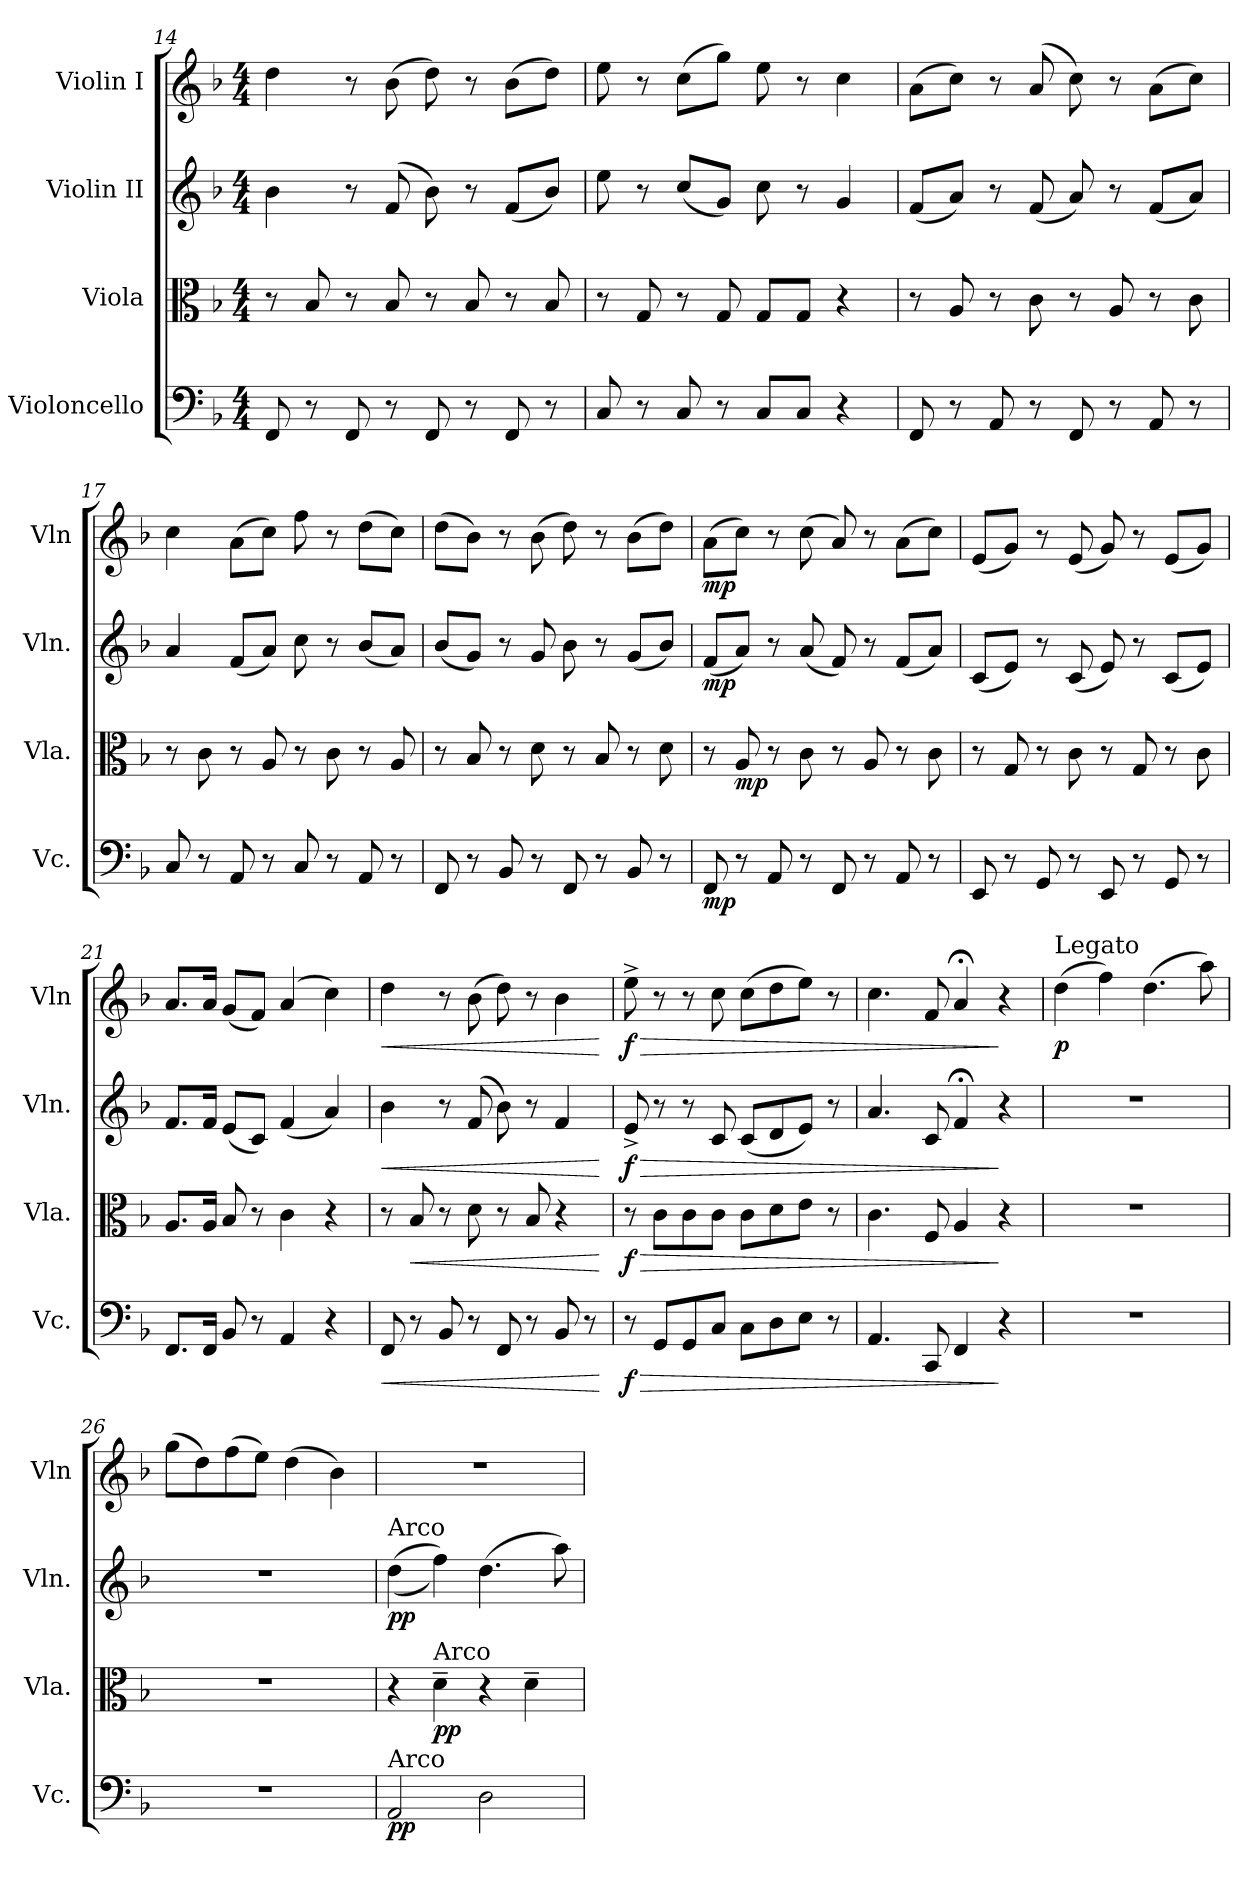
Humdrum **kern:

**kern	**dynam	**kern	**dynam	**kern	**dynam	**kern	**dynam
*part4	*part4	*part3	*part3	*part2	*part2	*part1	*part1
*staff4	*staff4	*staff3	*staff3	*staff2	*staff2	*staff1	*staff1
*I"Violoncello	*	*I"Viola	*	*I"Violin II	*	*I"Violin I	*
*I'Vc.	*	*I'Vla.	*	*I'Vln.	*	*I'Vln	*
*clefF4	*	*clefC3	*	*clefG2	*	*clefG2	*
*k[b-]	*	*k[b-]	*	*k[b-]	*	*k[b-]	*
*M4/4	*	*M4/4	*	*M4/4	*	*M4/4	*
=14	=14	=14	=14	=14	=14	=14	=14
8FF/	.	8r	.	4b-\	.	4dd\	.
8r	.	8B-/	.	.	.	.	.
8FF/	.	8r	.	8r	.	8r	.
8r	.	8B-/	.	(8f/	.	(8b-\	.
8FF/	.	8r	.	8b-\)	.	8dd\)	.
8r	.	8B-/	.	8r	.	8r	.
8FF/	.	8r	.	(8f/L	.	(8b-\L	.
8r	.	8B-/	.	8b-/J)	.	8dd\J)	.
!!LO:LB:g=z
=15	=15	=15	=15	=15	=15	=15	=15
8C/	.	8r	.	8ee\	.	8ee\	.
8r	.	8G/	.	8r	.	8r	.
8C/	.	8r	.	(8cc/L	.	(8cc\L	.
8r	.	8G/	.	8g/J)	.	8gg\J)	.
8C/L	.	8G/L	.	8cc\	.	8ee\	.
8C/J	.	8G/J	.	8r	.	8r	.
4r	.	4r	.	4g/	.	4cc\	.
=16	=16	=16	=16	=16	=16	=16	=16
8FF/	.	8r	.	(8f/L	.	(8a\L	.
8r	.	8A/	.	8a/J)	.	8cc\J)	.
8AA/	.	8r	.	8r	.	8r	.
8r	.	8c\	.	(8f/	.	(8a/	.
8FF/	.	8r	.	8a/)	.	8cc\)	.
8r	.	8A/	.	8r	.	8r	.
8AA/	.	8r	.	(8f/L	.	(8a\L	.
8r	.	8c\	.	8a/J)	.	8cc\J)	.
=17	=17	=17	=17	=17	=17	=17	=17
8C/	.	8r	.	4a/	.	4cc\	.
8r	.	8c\	.	.	.	.	.
8AA/	.	8r	.	(8f/L	.	(8a\L	.
8r	.	8A/	.	8a/J)	.	8cc\J)	.
8C/	.	8r	.	8cc\	.	8ff\	.
8r	.	8c\	.	8r	.	8r	.
8AA/	.	8r	.	(8b-/L	.	(8dd\L	.
8r	.	8A/	.	8a/J)	.	8cc\J)	.
=18	=18	=18	=18	=18	=18	=18	=18
8FF/	.	8r	.	(8b-/L	.	(8dd\L	.
8r	.	8B-/	.	8g/J)	.	8b-\J)	.
8BB-/	.	8r	.	8r	.	8r	.
8r	.	8d\	.	8g/	.	(8b-\	.
8FF/	.	8r	.	8b-\	.	8dd\)	.
8r	.	8B-/	.	8r	.	8r	.
8BB-/	.	8r	.	(8g/L	.	(8b-\L	.
8r	.	8d\	.	8b-/J)	.	8dd\J)	.
!!LO:LB:g=z
=19	=19	=19	=19	=19	=19	=19	=19
!	!LO:DY:b	!	!	!	!LO:DY:b	!	!LO:DY:b
8FF/	mp	8r	.	(8f/L	mp	(8a\L	mp
!	!	!	!LO:DY:b	!	!	!	!
8r	.	8A/	mp	8a/J)	.	8cc\J)	.
8AA/	.	8r	.	8r	.	8r	.
8r	.	8c\	.	(8a/	.	(8cc\	.
8FF/	.	8r	.	8f/)	.	8a/)	.
8r	.	8A/	.	8r	.	8r	.
8AA/	.	8r	.	(8f/L	.	(8a\L	.
8r	.	8c\	.	8a/J)	.	8cc\J)	.
=20	=20	=20	=20	=20	=20	=20	=20
8EE/	.	8r	.	(8c/L	.	(8e/L	.
8r	.	8G/	.	8e/J)	.	8g/J)	.
8GG/	.	8r	.	8r	.	8r	.
8r	.	8c\	.	(8c/	.	(8e/	.
8EE/	.	8r	.	8e/)	.	8g/)	.
8r	.	8G/	.	8r	.	8r	.
8GG/	.	8r	.	(8c/L	.	(8e/L	.
8r	.	8c\	.	8e/J)	.	8g/J)	.
=21	=21	=21	=21	=21	=21	=21	=21
8.FF/L	.	8.A/L	.	8.f/L	.	8.a/L	.
16FF/Jk	.	16A/Jk	.	16f/Jk	.	16a/Jk	.
8BB-/	.	8B-/	.	(8e/L	.	(8g/L	.
8r	.	8r	.	8c/J)	.	8f/J)	.
4AA/	.	4c\	.	(4f/	.	(4a/	.
4r	.	4r	.	4a/)	.	4cc\)	.
=22	=22	=22	=22	=22	=22	=22	=22
!	!LO:HP:b	!	!	!	!LO:HP:b	!	!LO:HP:b
8FF/	<	8r	.	4b-\	<	4dd\	<
!	!	!	!LO:HP:b	!	!	!	!
8r	.	8B-/	<	.	.	.	.
8BB-/	.	8r	.	8r	.	8r	.
8r	.	8d\	.	(8f/	.	(8b-\	.
8FF/	.	8r	.	8b-\)	.	8dd\)	.
8r	.	8B-/	.	8r	.	8r	.
8BB-/	.	4r	.	4f/	.	4b-\	.
8r	.	.	.	.	.	.	.
.	[	.	[	.	[	.	[
!!LO:PB:g=z
=23	=23	=23	=23	=23	=23	=23	=23
!	!LO:HP:b	!	!LO:HP:b	!	!LO:HP:b	!	!LO:HP:b
!	!LO:DY:n=1:b	!	!LO:DY:n=1:b	!	!LO:DY:n=1:b	!	!LO:DY:n=1:b
8r	> f	8r	> f	8e^/	> f	8ee^\	> f
8GG/L	.	8c\L	.	8r	.	8r	.
8GG/	.	8c\	.	8r	.	8r	.
8C/J	.	8c\J	.	8c/	.	8cc\	.
8C\L	.	8c\L	.	(8c/L	.	(8cc\L	.
8D\	.	8d\	.	8d/	.	8dd\	.
8E\J	.	8e\J	.	8e/J)	.	8ee\J)	.
8r	.	8r	.	8r	.	8r	.
=24	=24	=24	=24	=24	=24	=24	=24
*	*	*	*	*	*	*MM115	*
4.AA/	.	4.c\	.	4.a/	.	4.cc\	.
8CC/	.	8F/	.	8c/	.	8f/	.
4FF/	.	4A/	.	4f;</	.	4a;</	.
4r	]	4r	]	4r	]	4r	]
=25	=25	=25	=25	=25	=25	=25	=25
*	*	*	*	*	*	*MM110	*
!	!	!	!	!	!	!LO:TX:a:t=Legato	!
!	!	!	!	!	!	!	!LO:DY:b
1r	.	1r	.	1r	.	(4dd\	p
.	.	.	.	.	.	4ff\)	.
.	.	.	.	.	.	(4.dd\	.
.	.	.	.	.	.	8aa\)	.
=26	=26	=26	=26	=26	=26	=26	=26
1r	.	1r	.	1r	.	(8gg\L	.
.	.	.	.	.	.	8dd\)	.
.	.	.	.	.	.	(8ff\	.
.	.	.	.	.	.	8ee\J)	.
.	.	.	.	.	.	(4dd\	.
.	.	.	.	.	.	4b-\)	.
=27	=27	=27	=27	=27	=27	=27	=27
!	!	!	!	!LO:TX:a:t=Arco	!	!	!
!LO:TX:a:t=Arco	!	!	!	!	!	!	!
!	!LO:DY:b	!	!	!	!LO:DY:b	!	!
2AA/	pp	4r	.	((4dd\	pp	1r	.
!	!	!LO:TX:a:t=Arco	!	!	!	!	!
!	!	!	!LO:DY:b	!	!	!	!
.	.	4d~\	pp	4ff\))	.	.	.
2D\	.	4r	.	(4.dd\	.	.	.
.	.	4d~\	.	.	.	.	.
.	.	.	.	8aa\)	.	.	.
=	=	=	=	=	=	=	=
*-	*-	*-	*-	*-	*-	*-	*-
